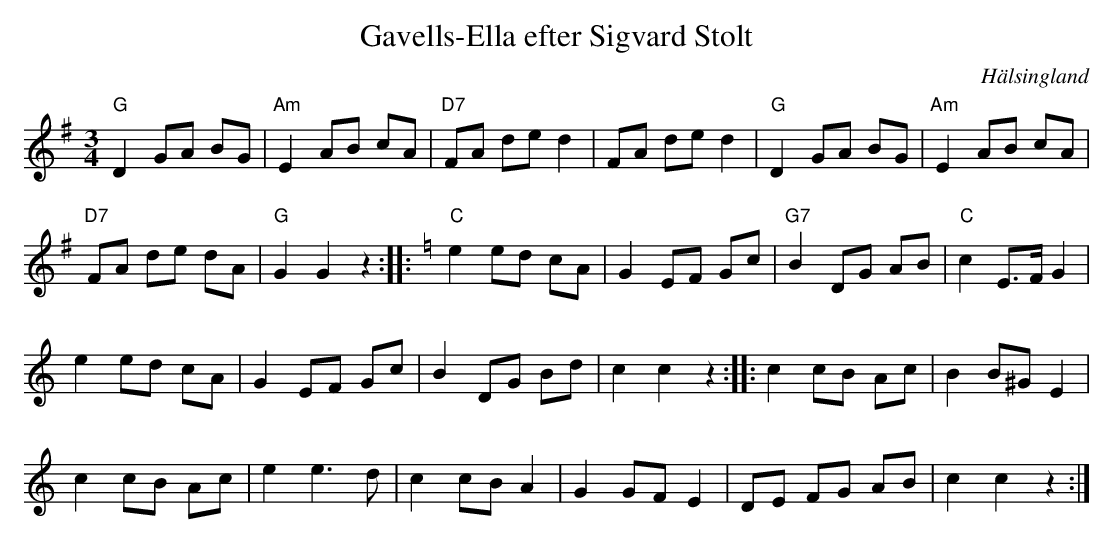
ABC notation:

X:1
T: Gavells-Ella efter Sigvard Stolt
O: Hälsingland
M: 3/4
L: 1/8
K: G
"G" D2 GA BG | "Am" E2 AB cA | "D7" FA de d2 | FA de d2 | "G" D2 GA BG | "Am" E2 AB cA |
"D7" FA de dA | "G" G2 G2 z2 ::[K:C] "C" e2 ed cA | G2 EF Gc | "G7" B2 DG AB | "C" c2 E>F G2 |
e2 ed cA | G2 EF Gc | B2 DG Bd | c2 c2 z2 :: c2 cB Ac | B2 B^G E2 |
c2 cB Ac | e2 e3 d | c2 cB A2 | G2 GF E2 | DE FG AB | c2 c2 z2 :|]
